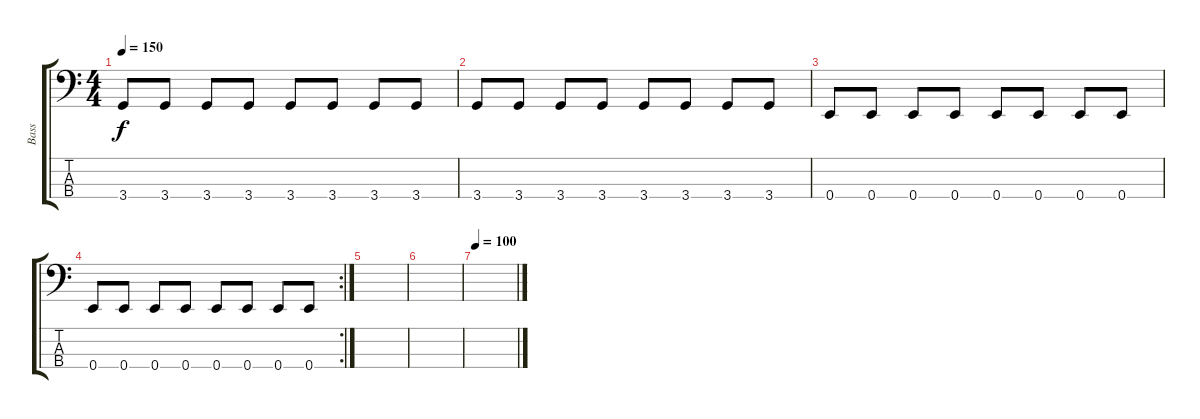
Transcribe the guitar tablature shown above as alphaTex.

\track ("Bass" "Bass") {instrument electricbassfinger}
\staff {score tabs}
\tuning (G2 D2 A1 E1) {hide}
\ts (4 4)
\tempo 150
\clef f4
\ks c
3.4.8{dy f} 3.4.8 3.4.8 3.4.8 3.4.8 3.4.8 3.4.8 3.4.8 |
3.4.8 3.4.8 3.4.8 3.4.8 3.4.8 3.4.8 3.4.8 3.4.8 |
0.4.8 0.4.8 0.4.8 0.4.8 0.4.8 0.4.8 0.4.8 0.4.8 |
\rc 2
0.4.8 0.4.8 0.4.8 0.4.8 0.4.8 0.4.8 0.4.8 0.4.8 |
|
|
\tempo 100
